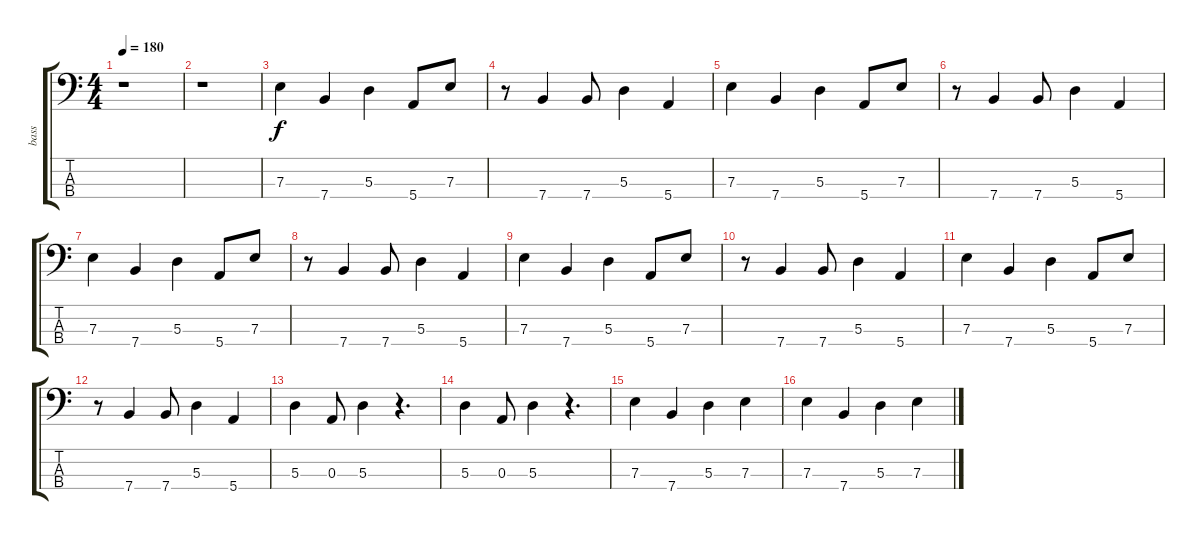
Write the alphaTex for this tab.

\track ("bass" "bass") {instrument electricbassfinger}
\staff {score tabs}
\tuning (G2 D2 A1 E1) {hide}
\ts (4 4)
\tempo 180
\clef f4
\ks c
r.1{dy f instrument electricbassfinger} |
r.1 |
7.3.4 7.4.4 5.3.4 5.4.8 7.3.8 |
r.8 7.4.4 7.4.8 5.3.4 5.4.4 |
7.3.4 7.4.4 5.3.4 5.4.8 7.3.8 |
r.8 7.4.4 7.4.8 5.3.4 5.4.4 |
7.3.4 7.4.4 5.3.4 5.4.8 7.3.8 |
r.8 7.4.4 7.4.8 5.3.4 5.4.4 |
7.3.4 7.4.4 5.3.4 5.4.8 7.3.8 |
r.8 7.4.4 7.4.8 5.3.4 5.4.4 |
7.3.4 7.4.4 5.3.4 5.4.8 7.3.8 |
r.8 7.4.4 7.4.8 5.3.4 5.4.4 |
5.3.4 0.3.8 5.3.4 r.4{d} |
5.3.4 0.3.8 5.3.4 r.4{d} |
7.3.4 7.4.4 5.3.4 7.3.4 |
7.3.4 7.4.4 5.3.4 7.3.4
